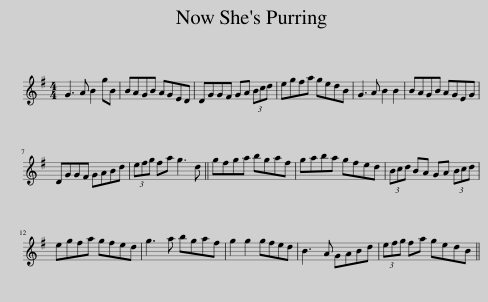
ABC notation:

X:1
L:1/8
M:4/4
I:linebreak $
K:G
V:1 treble
V:1
 G3 A B2 gB | BAGB AGED | DGGF GA (3Bcd | egfa gedB | G3 A B2 B2 | %5
 BAGB AGEG |$ DGGF GABd | (3efg fa g3 d || gfga bgaf | gaba gfed | %10
 (3Bcd BA GA (3Bcd |$ egfa gfed | g3 a bgaf | g2 g2 gfed | B3 A GABd | %15
 (3efg fa gedB || %16
